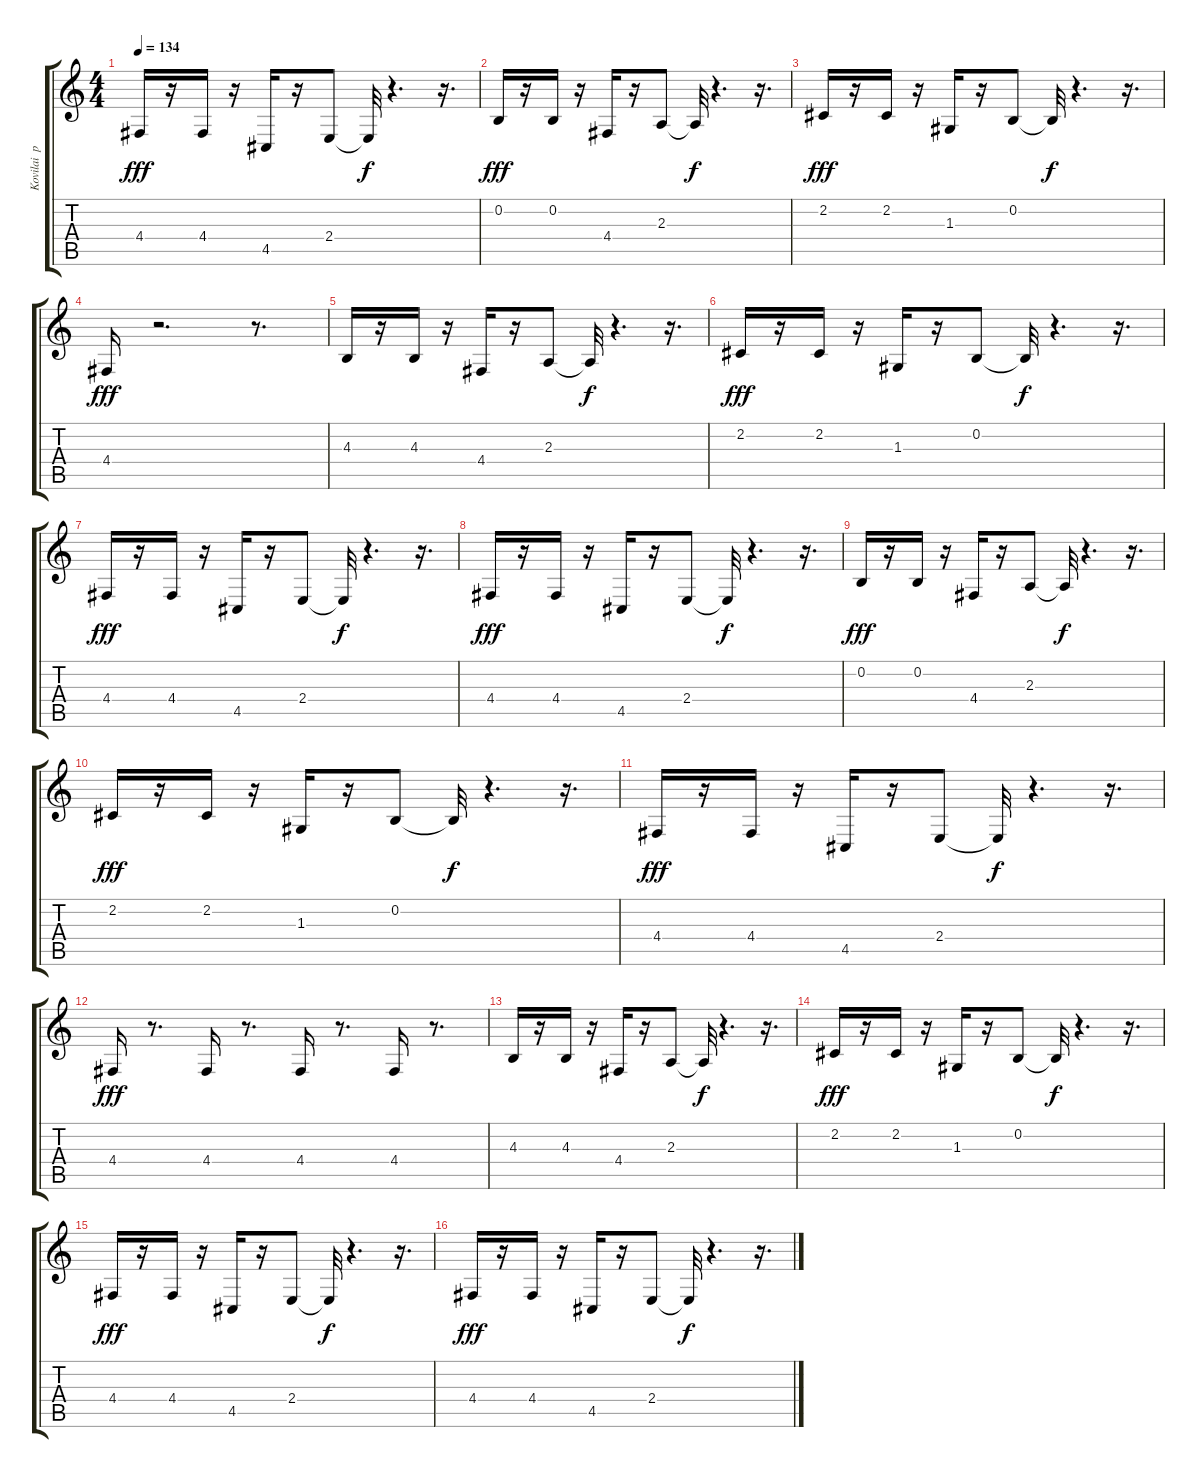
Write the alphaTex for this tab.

\track ("Kovilai  po tihonechky:" "Kovilai  p") {instrument lead8bassandlead}
\staff {score tabs}
\tuning (E4 B3 G3 D3 A2 E2) {hide}
\ts (4 4)
\tempo 134
\clef g2
\ks c
4.4.16{dy fff} r.16 4.4.16 r.16 4.5.16 r.16 2.4.8 2.4{t}.32{dy f} r.4{d} r.16{d} |
0.2.16{dy fff} r.16 0.2.16 r.16 4.4.16 r.16 2.3.8 2.3{t}.32{dy f} r.4{d} r.16{d} |
2.2.16{dy fff} r.16 2.2.16 r.16 1.3.16 r.16 0.2.8 0.2{t}.32{dy f} r.4{d} r.16{d} |
4.4.16{dy fff} r.2{d} r.8{d} |
4.3.16 r.16 4.3.16 r.16 4.4.16 r.16 2.3.8 2.3{t}.32{dy f} r.4{d} r.16{d} |
2.2.16{dy fff} r.16 2.2.16 r.16 1.3.16 r.16 0.2.8 0.2{t}.32{dy f} r.4{d} r.16{d} |
4.4.16{dy fff} r.16 4.4.16 r.16 4.5.16 r.16 2.4.8 2.4{t}.32{dy f} r.4{d} r.16{d} |
4.4.16{dy fff} r.16 4.4.16 r.16 4.5.16 r.16 2.4.8 2.4{t}.32{dy f} r.4{d} r.16{d} |
0.2.16{dy fff} r.16 0.2.16 r.16 4.4.16 r.16 2.3.8 2.3{t}.32{dy f} r.4{d} r.16{d} |
2.2.16{dy fff} r.16 2.2.16 r.16 1.3.16 r.16 0.2.8 0.2{t}.32{dy f} r.4{d} r.16{d} |
4.4.16{dy fff} r.16 4.4.16 r.16 4.5.16 r.16 2.4.8 2.4{t}.32{dy f} r.4{d} r.16{d} |
4.4.16{dy fff} r.8{d} 4.4.16 r.8{d} 4.4.16 r.8{d} 4.4.16 r.8{d} |
4.3.16 r.16 4.3.16 r.16 4.4.16 r.16 2.3.8 2.3{t}.32{dy f} r.4{d} r.16{d} |
2.2.16{dy fff} r.16 2.2.16 r.16 1.3.16 r.16 0.2.8 0.2{t}.32{dy f} r.4{d} r.16{d} |
4.4.16{dy fff} r.16 4.4.16 r.16 4.5.16 r.16 2.4.8 2.4{t}.32{dy f} r.4{d} r.16{d} |
4.4.16{dy fff} r.16 4.4.16 r.16 4.5.16 r.16 2.4.8 2.4{t}.32{dy f} r.4{d} r.16{d}
